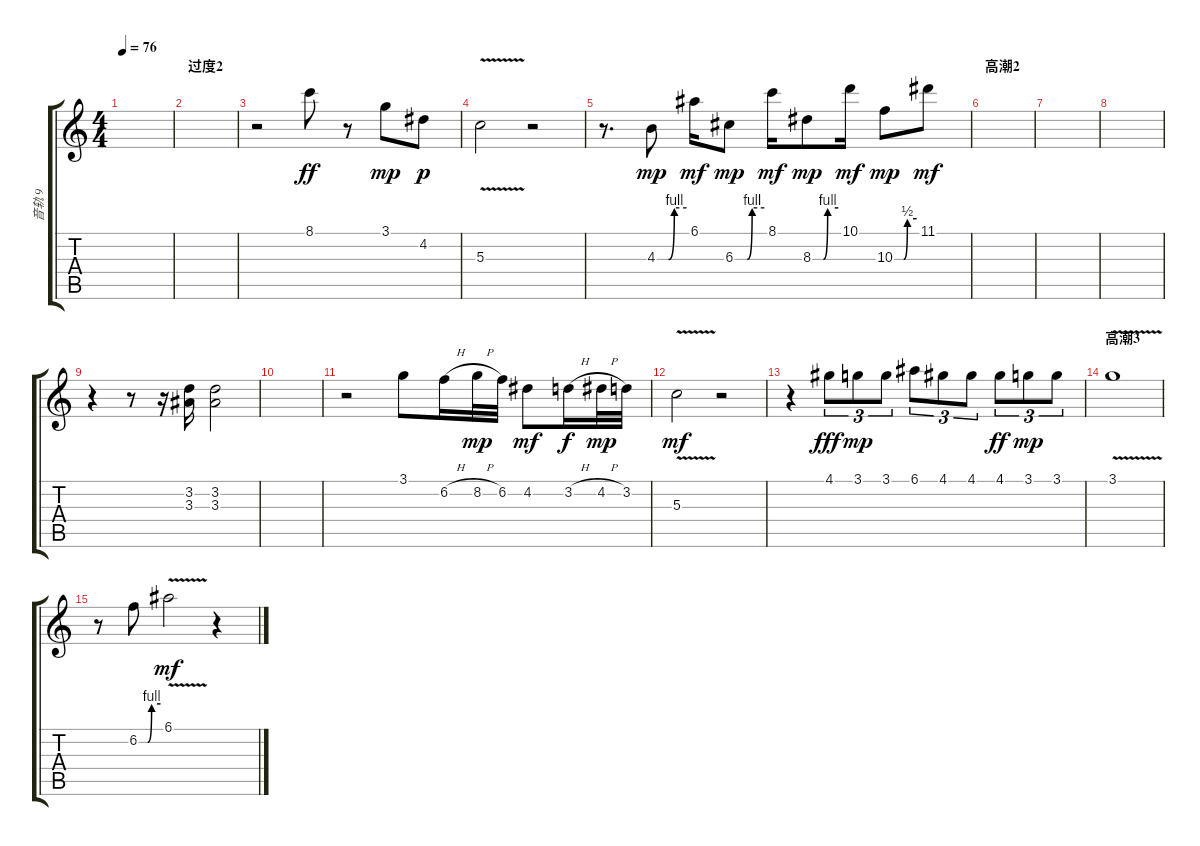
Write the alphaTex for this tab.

\track ("音轨 9" "音轨 9") {instrument acousticguitarnylon}
\staff {score tabs}
\tuning (E4 B3 G3 D3 A2 E2) {hide}
\ts (4 4)
\tempo 76
\clef g2
\ks c
|
\section ("" "过度2")
|
r.2 8.1.8{dy ff} r.8 3.1.8{dy mp} 4.2.8{dy p} |
5.3{v}.2 r.2 |
r.8{d} 4.3{be (custom 0 0 23 0 35 4 60 4)}.8{dy mp} 6.1.16{dy mf} 6.3{be (custom 0 0 25 0 35 4 60 4)}.8{dy mp} 8.1.16{dy mf} 8.3{be (custom 0 0 25 0 35 4 60 4)}.8{dy mp} 10.1.16{dy mf} 10.3{be (custom 0 0 25 0 35 2 60 2)}.8{dy mp} 11.1.8{dy mf} |
\section ("" "高潮2")
|
|
|
r.4 r.8 r.16 (3.2 3.3).16 (3.2 3.3).2 |
|
r.2 3.1.8 6.2{h}.16 8.2{h}.32{dy mp} 6.2.32 4.2.8{dy mf} 3.2{h}.16{dy f} 4.2{h}.32{dy mp} 3.2.32 |
5.3{v}.2{dy mf} r.2 |
r.4 4.1.8{tu (3 2) dy fff} 3.1.8{tu (3 2) dy mp} 3.1.8{tu (3 2)} 6.1.8{tu (3 2)} 4.1.8{tu (3 2)} 4.1.8{tu (3 2)} 4.1.8{tu (3 2) dy ff} 3.1.8{tu (3 2) dy mp} 3.1.8{tu (3 2)} |
\section ("" "高潮3")
3.1{v}.1 |
r.8 6.2{be (custom 0 0 24 0 35 4 60 4)}.8 6.1{v}.2{dy mf} r.4
